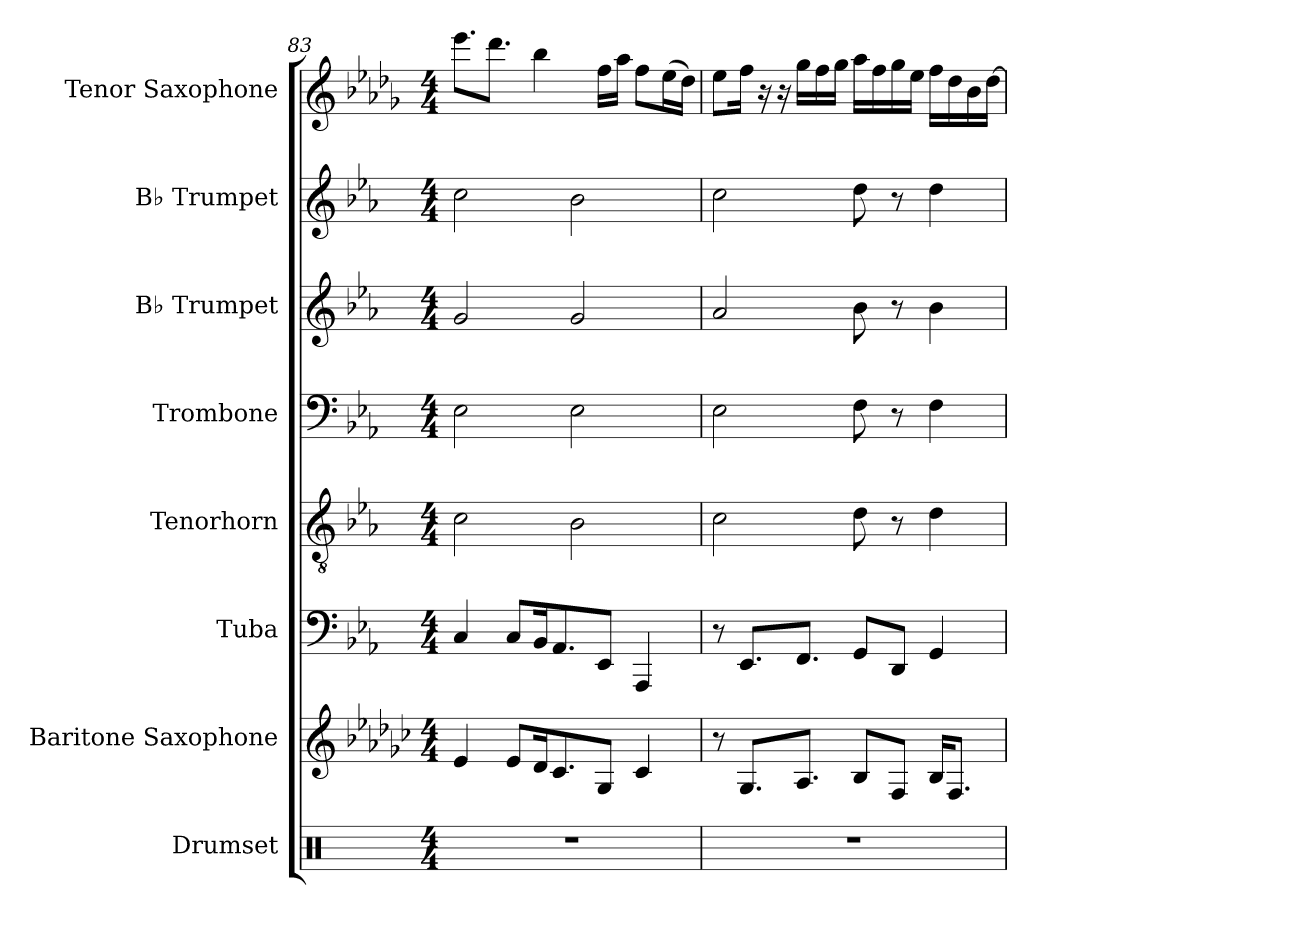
**kern	**kern	**kern	**kern	**kern	**kern	**kern	**kern
*part8	*part7	*part6	*part5	*part4	*part3	*part2	*part1
*staff8	*staff7	*staff6	*staff5	*staff4	*staff3	*staff2	*staff1
*I"Drumset	*I"Baritone Saxophone	*I"Tuba	*I"Tenorhorn	*I"Trombone	*I"B♭ Trumpet	*I"B♭ Trumpet	*I"Tenor Saxophone
*I'D. Set	*I'Bar. Sax.	*I'Tba.	*I'Tenh.	*I'Tbn.	*I'B♭ Tpt.	*I'B♭ Tpt.	*I'T. Sax.
*clefX	*clefG2	*clefF4	*clefGv2	*clefF4	*clefG2	*clefG2	*clefG2
*	*ITrd12c21	*	*ITrd1c2	*	*ITrd1c2	*ITrd1c2	*ITrd8c14
*k[]	*k[b-e-a-d-g-c-]	*k[b-e-a-]	*k[b-e-a-d-g-]	*k[b-e-a-]	*k[b-e-a-d-g-]	*k[b-e-a-d-g-]	*k[b-e-a-d-g-]
*M4/4	*M4/4	*M4/4	*M4/4	*M4/4	*M4/4	*M4/4	*M4/4
=83	=83	=83	=83	=83	=83	=83	=83
1r	4E-	4C	2B-	2E-	2f	2b-!	8.ee-L
.	.	.	.	.	.	.	8.dd-J
.	8E-L	8CL	.	.	.	.	.
.	16D-K	16BB-K	.	.	.	.	4b-
.	8.C-	8.AA-	.	.	.	.	.
.	.	.	2A-	2E-	2f	2a-!	.
.	8GG-J	8EE-J	.	.	.	.	16fLL
.	.	.	.	.	.	.	16a-JJ
.	4C-	4AAA-	.	.	.	.	8fL
.	.	.	.	.	.	.	(>16e-L
.	.	.	.	.	.	.	16d-JJ)
=84	=84	=84	=84	=84	=84	=84	=84
1r	8r	8r	2B-	2E-	2g-	2b-!	8e-L
.	8.GG-L	8.EE-L	.	.	.	.	16fJk
.	.	.	.	.	.	.	16r
.	.	.	.	.	.	.	16r
.	8.AA-J	8.FFJ	.	.	.	.	16g-LL
.	.	.	.	.	.	.	16f
.	.	.	.	.	.	.	16g-JJ
.	8BB-L	8GGL	8c	8F	8a-	8cc!	16a-LL
.	.	.	.	.	.	.	16f
.	8FFJ	8DDJ	8r	8r	8r	8r	16g-
.	.	.	.	.	.	.	16e-JJ
.	16BB-KL	4GG	4c	4F	4a-	4cc!	16fLL
.	8.FFJ	.	.	.	.	.	16d-
.	.	.	.	.	.	.	16B-
.	.	.	.	.	.	.	[16d-JJ
=	=	=	=	=	=	=	=
*-	*-	*-	*-	*-	*-	*-	*-
